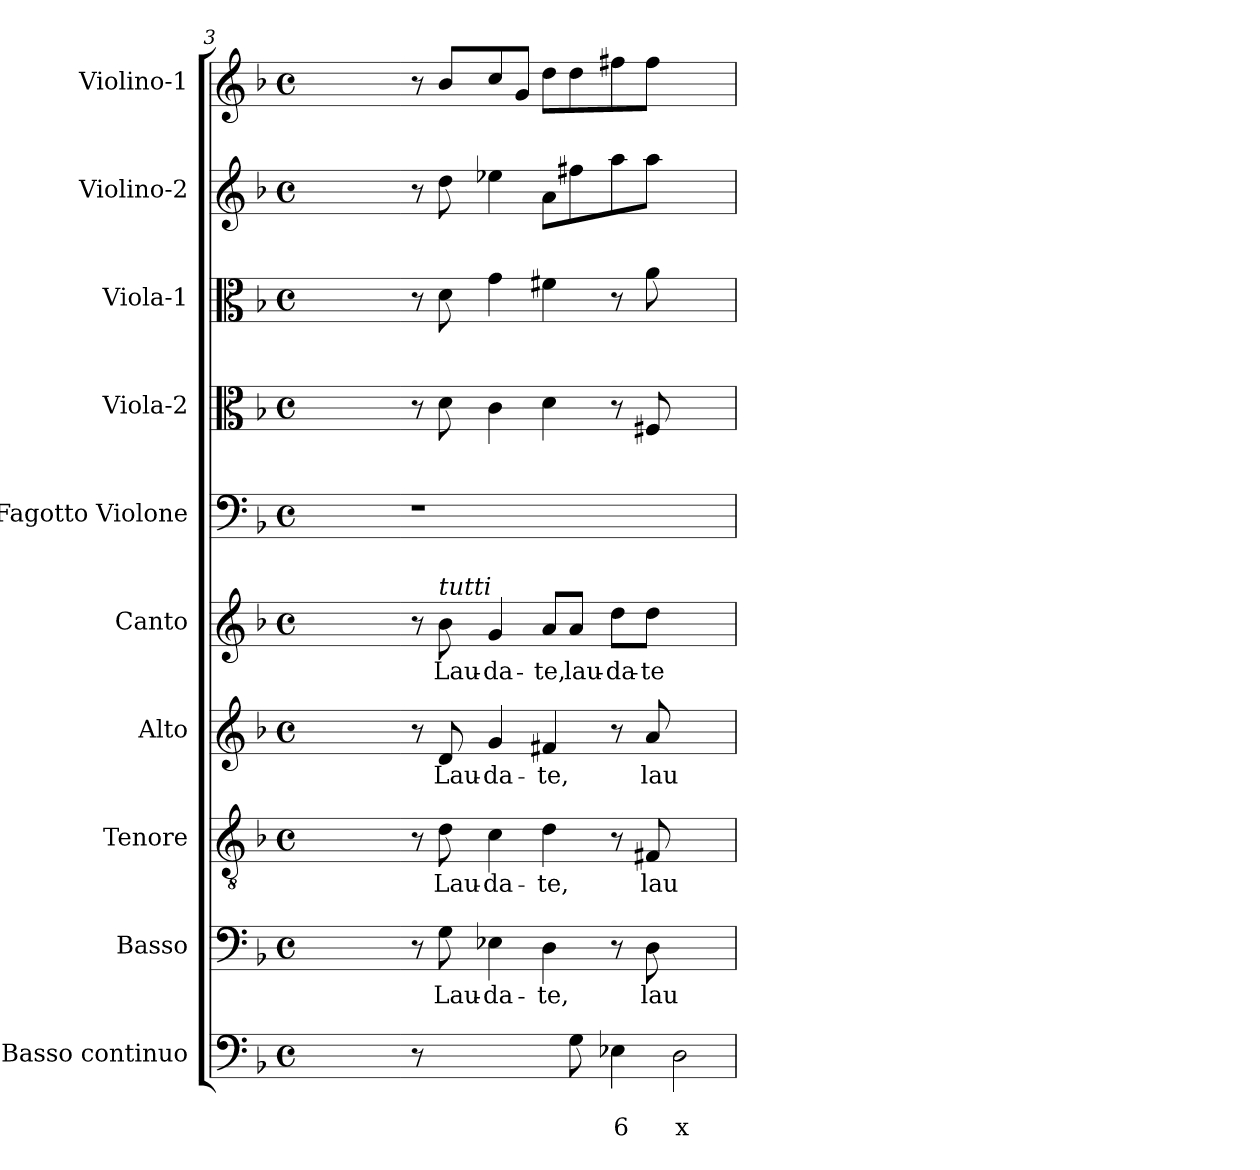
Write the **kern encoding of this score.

**kern	**text	**text	**kern	**text	**kern	**text	**kern	**text	**kern	**text	**kern	**kern	**kern	**kern	**kern
*part10	*part10	*part10	*part9	*part9	*part8	*part8	*part7	*part7	*part6	*part6	*part5	*part4	*part3	*part2	*part1
*staff10	*staff10	*staff10	*staff9	*staff9	*staff8	*staff8	*staff7	*staff7	*staff6	*staff6	*staff5	*staff4	*staff3	*staff2	*staff1
*I"Basso continuo	*	*	*I"Basso	*	*I"Tenore	*	*I"Alto	*	*I"Canto	*	*I"Fagotto Violone	*I"Viola-2	*I"Viola-1	*I"Violino-2	*I"Violino-1
*I'BC	*	*	*I'B	*	*I'T	*	*I'A	*	*I'C	*	*I'Fg	*I'Va2	*I'Va1	*I'Vi2	*I'Vi1
*clefF4	*	*	*clefF4	*	*clefGv2	*	*clefG2	*	*clefG2	*	*clefF4	*clefC3	*clefC3	*clefG2	*clefG2
*k[b-]	*	*	*k[b-]	*	*k[b-]	*	*k[b-]	*	*k[b-]	*	*k[b-]	*k[b-]	*k[b-]	*k[b-]	*k[b-]
*F:	*	*	*F:	*	*F:	*	*F:	*	*F:	*	*F:	*F:	*F:	*F:	*F:
*M4/4	*	*	*M4/4	*	*M4/4	*	*M4/4	*	*M4/4	*	*M4/4	*M4/4	*M4/4	*M4/4	*M4/4
*met(c)	*	*	*met(c)	*	*met(c)	*	*met(c)	*	*met(c)	*	*met(c)	*met(c)	*met(c)	*met(c)	*met(c)
=3	=3	=3	=3	=3	=3	=3	=3	=3	=3	=3	=3	=3	=3	=3	=3
1ryy	.	.	1ryy	.	1ryy	.	1ryy	.	1ryy	.	1ryy	1ryy	1ryy	1ryy	1ryy
=3X1-	=3X1-	=3X1-	=3X1-	=3X1-	=3X1-	=3X1-	=3X1-	=3X1-	=3X1-	=3X1-	=3X1-	=3X1-	=3X1-	=3X1-	=3X1-
8r	.	.	8r	.	8r	.	8r	.	8r	.	1r	8r	8r	8r	8r
!	!	!	!	!LO:LY:b	!	!	!	!	!	!	!	!	!	!	!
!	!	!	!	!	!	!LO:LY:b	!	!	!	!	!	!	!	!	!
!	!	!	!	!	!	!	!	!LO:LY:b	!	!	!	!	!	!	!
!	!	!	!	!	!	!	!	!	!LO:TX:a:i:t=tutti	!	!	!	!	!	!
!	!	!	!	!	!	!	!	!	!	!LO:LY:b	!	!	!	!	!
2ryy	.	.	8G\	Lau-	8d\	Lau-	8d/	Lau-	8b-\	Lau-	.	8d\	8d\	8dd\	8b-/L
!	!	!	!	!LO:LY:b	!	!	!	!	!	!	!	!	!	!	!
!	!	!	!	!	!	!LO:LY:b	!	!	!	!	!	!	!	!	!
!	!	!	!	!	!	!	!	!LO:LY:b	!	!	!	!	!	!	!
!	!	!	!	!	!	!	!	!	!	!LO:LY:b	!	!	!	!	!
.	.	.	4E-X\	-da-	4c\	-da-	4g/	-da-	4g/	-da-	.	4c\	4g\	4ee-X\	8cc/
.	.	.	.	.	.	.	.	.	.	.	.	.	.	.	8g/J
!	!	!	!	!LO:LY:b	!	!	!	!	!	!	!	!	!	!	!
!	!	!	!	!	!	!LO:LY:b	!	!	!	!	!	!	!	!	!
!	!	!	!	!	!	!	!	!LO:LY:b	!	!	!	!	!	!	!
!	!	!	!	!	!	!	!	!	!	!LO:LY:b	!	!	!	!	!
.	.	.	4D\	-te,	4d\	-te,	4f#X/	-te,	8a/L	-te,	.	4d\	4f#X\	8a\L	8dd\L
!	!	!	!	!	!	!	!	!	!	!LO:LY:b	!	!	!	!	!
8G\	.	.	.	.	.	.	.	.	8a/J	lau-	.	.	.	8ff#X\	8dd\
!	!	!LO:LY:b	!	!	!	!	!	!	!	!	!	!	!	!	!
!	!	!	!	!	!	!	!	!	!	!LO:LY:b	!	!	!	!	!
4E-X\	.	6	8r	.	8r	.	8r	.	8dd\L	-da-	.	8r	8r	8aa\	8ff#X\
!	!	!	!	!LO:LY:b	!	!	!	!	!	!	!	!	!	!	!
!	!	!	!	!	!	!LO:LY:b	!	!	!	!	!	!	!	!	!
!	!	!	!	!	!	!	!	!LO:LY:b	!	!	!	!	!	!	!
!	!	!	!	!	!	!	!	!	!	!LO:LY:b	!	!	!	!	!
.	.	.	8D\	lau-	8F#X/	lau-	8a/	lau-	8dd\J	-te	.	8F#X/	8a\	8aa\J	8ff#\J
!	!	!LO:LY:b	!	!	!	!	!	!	!	!	!	!	!	!	!
2D\	.	x	2ryy	.	2ryy	.	2ryy	.	2ryy	.	2ryy	2ryy	2ryy	2ryy	2ryy
=	=	=	=	=	=	=	=	=	=	=	=	=	=	=	=
*-	*-	*-	*-	*-	*-	*-	*-	*-	*-	*-	*-	*-	*-	*-	*-
